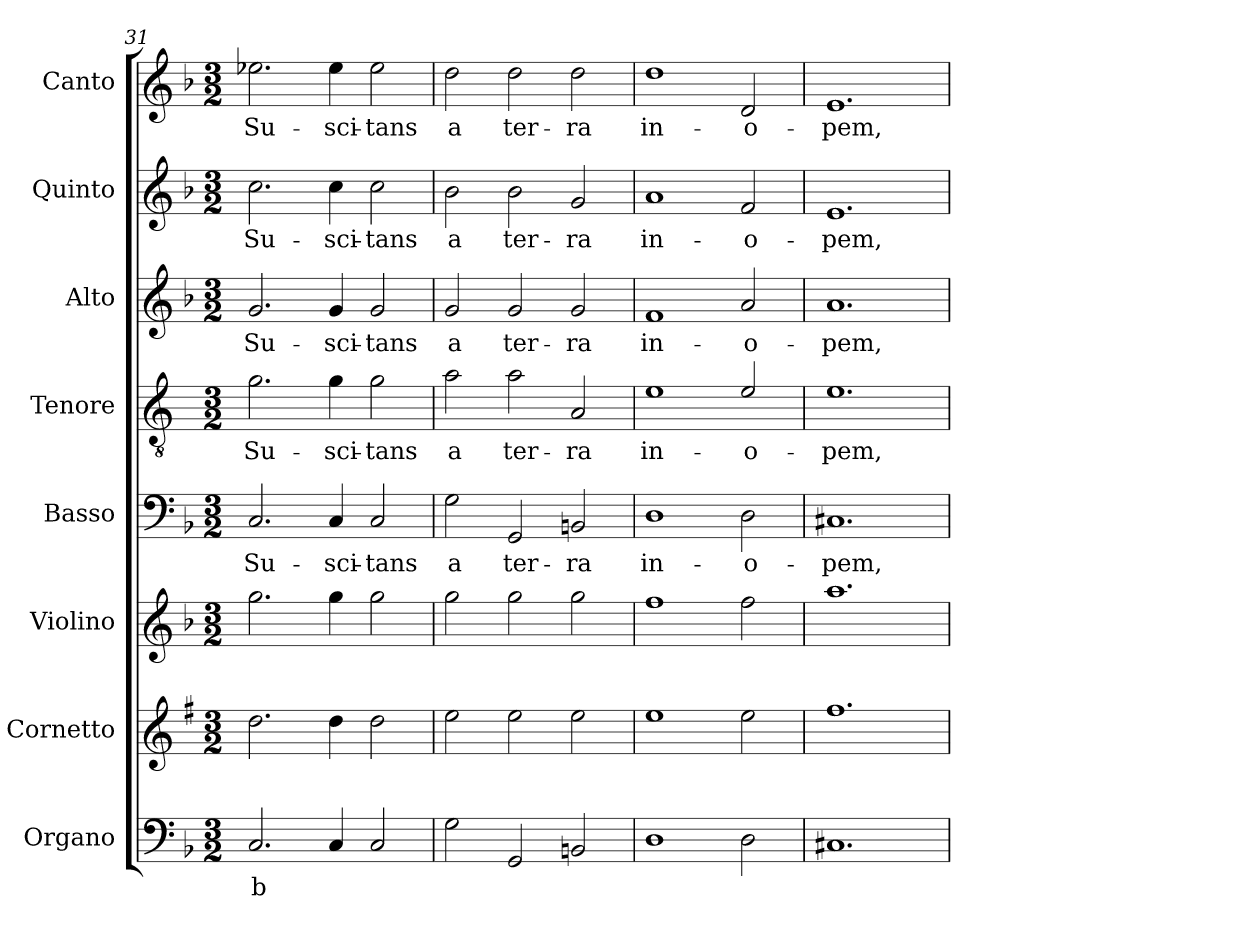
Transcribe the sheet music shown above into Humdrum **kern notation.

**kern	**text	**kern	**kern	**kern	**text	**kern	**text	**kern	**text	**kern	**text	**kern	**text
*part8	*part8	*part7	*part6	*part5	*part5	*part4	*part4	*part3	*part3	*part2	*part2	*part1	*part1
*staff8	*staff8	*staff7	*staff6	*staff5	*staff5	*staff4	*staff4	*staff3	*staff3	*staff2	*staff2	*staff1	*staff1
*I"Organo	*	*I"Cornetto	*I"Violino	*I"Basso	*	*I"Tenore	*	*I"Alto	*	*I"Quinto	*	*I"Canto	*
*I'Or	*	*I'Cto.	*I'Vln.	*I'B	*	*I'T	*	*I'A	*	*	*	*I'C	*
*clefF4	*	*clefG2	*clefG2	*clefF4	*	*clefGv2	*	*clefG2	*	*clefG2	*	*clefG2	*
*	*	*ITrd1c2	*	*	*	*ITrd4c7	*	*	*	*	*	*	*
*k[b-]	*	*k[b-]	*k[b-]	*k[b-]	*	*k[b-]	*	*k[b-]	*	*k[b-]	*	*k[b-]	*
*F:	*	*F:	*F:	*F:	*	*F:	*	*F:	*	*F:	*	*F:	*
*M3/2	*	*M3/2	*M3/2	*M3/2	*	*M3/2	*	*M3/2	*	*M3/2	*	*M3/2	*
=31	=31	=31	=31	=31	=31	=31	=31	=31	=31	=31	=31	=31	=31
!	!LO:LY:b	!	!	!	!LO:LY:b	!	!LO:LY:b	!	!LO:LY:b	!	!LO:LY:b	!	!LO:LY:b
2.C/	b	2.cc\	2.gg\	2.C/	Su-	2.c\	Su-	2.g/	Su-	2.cc\	Su-	2.ee-X\	Su-
!	!	!	!	!	!LO:LY:b	!	!LO:LY:b	!	!LO:LY:b	!	!LO:LY:b	!	!LO:LY:b
4C/	.	4cc\	4gg\	4C/	-sci-	4c\	-sci-	4g/	-sci-	4cc\	-sci-	4ee-\	-sci-
!	!	!	!	!	!LO:LY:b	!	!LO:LY:b	!	!LO:LY:b	!	!LO:LY:b	!	!LO:LY:b
2C/	.	2cc\	2gg\	2C/	-tans	2c\	-tans	2g/	-tans	2cc\	-tans	2ee-\	-tans
=32	=32	=32	=32	=32	=32	=32	=32	=32	=32	=32	=32	=32	=32
!	!	!	!	!	!LO:LY:b	!	!LO:LY:b	!	!LO:LY:b	!	!LO:LY:b	!	!LO:LY:b
2G\	.	2dd\	2gg\	2G\	a	2d\	a	2g/	a	2b-\	a	2dd\	a
!	!	!	!	!	!LO:LY:b	!	!LO:LY:b	!	!LO:LY:b	!	!LO:LY:b	!	!LO:LY:b
2GG/	.	2dd\	2gg\	2GG/	ter-	2d\	ter-	2g/	ter-	2b-\	ter-	2dd\	ter-
!	!	!	!	!	!LO:LY:b	!	!LO:LY:b	!	!LO:LY:b	!	!LO:LY:b	!	!LO:LY:b
2BBn/	.	2dd\	2gg\	2BBn/	-ra	2D/	-ra	2g/	-ra	2g/	-ra	2dd\	-ra
=33	=33	=33	=33	=33	=33	=33	=33	=33	=33	=33	=33	=33	=33
!	!	!	!	!	!LO:LY:b	!	!LO:LY:b	!	!LO:LY:b	!	!LO:LY:b	!	!LO:LY:b
1D	.	1dd	1ff	1D	in-	1A	in-	1f	in-	1a	in-	1dd	in-
!	!	!	!	!	!LO:LY:b	!	!LO:LY:b	!	!LO:LY:b	!	!LO:LY:b	!	!LO:LY:b
2D\	.	2dd\	2ff\	2D\	-o-	2A/	-o-	2a/	-o-	2f/	-o-	2d/	-o-
!!LO:LB:g=z
=34	=34	=34	=34	=34	=34	=34	=34	=34	=34	=34	=34	=34	=34
!	!	!	!	!	!LO:LY:b	!	!LO:LY:b	!	!LO:LY:b	!	!LO:LY:b	!	!LO:LY:b
1.C#X	.	1.ee	1.aa	1.C#X	-pem,	1.A	-pem,	1.a	-pem,	1.e	-pem,	1.e	-pem,
=	=	=	=	=	=	=	=	=	=	=	=	=	=
*-	*-	*-	*-	*-	*-	*-	*-	*-	*-	*-	*-	*-	*-
